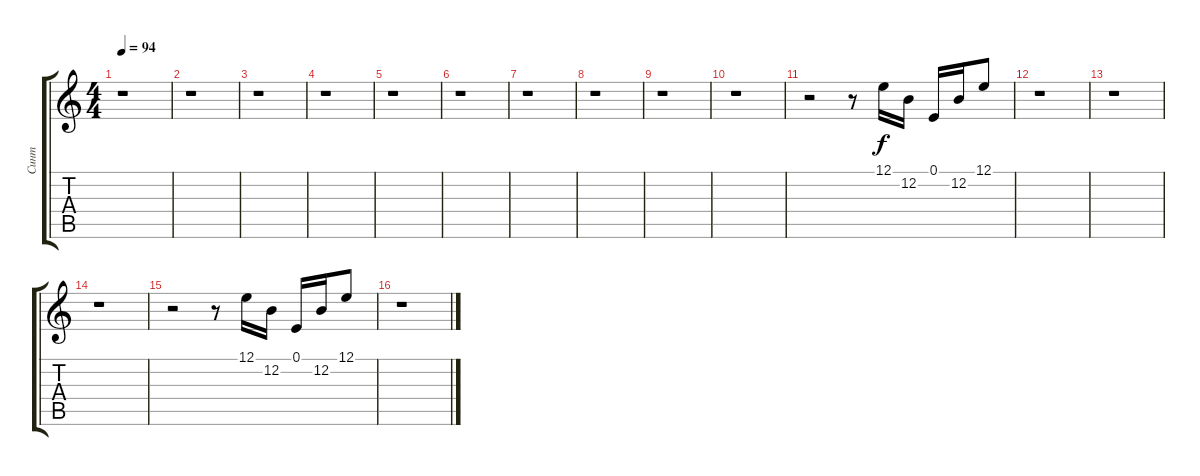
\track ("Синт" "Синт") {instrument lead2sawtooth}
\staff {score tabs}
\tuning (E4 B3 G3 D3 A2 E2) {hide}
\ts (4 4)
\tempo 94
\clef g2
\ks c
r.1{dy f} |
r.1 |
r.1 |
r.1 |
r.1 |
r.1 |
r.1 |
r.1 |
r.1 |
r.1 |
r.2 r.8 12.1.16 12.2.16 0.1.16 12.2.16 12.1.8 |
r.1 |
r.1 |
r.1 |
r.2 r.8 12.1.16 12.2.16 0.1.16 12.2.16 12.1.8 |
r.1
